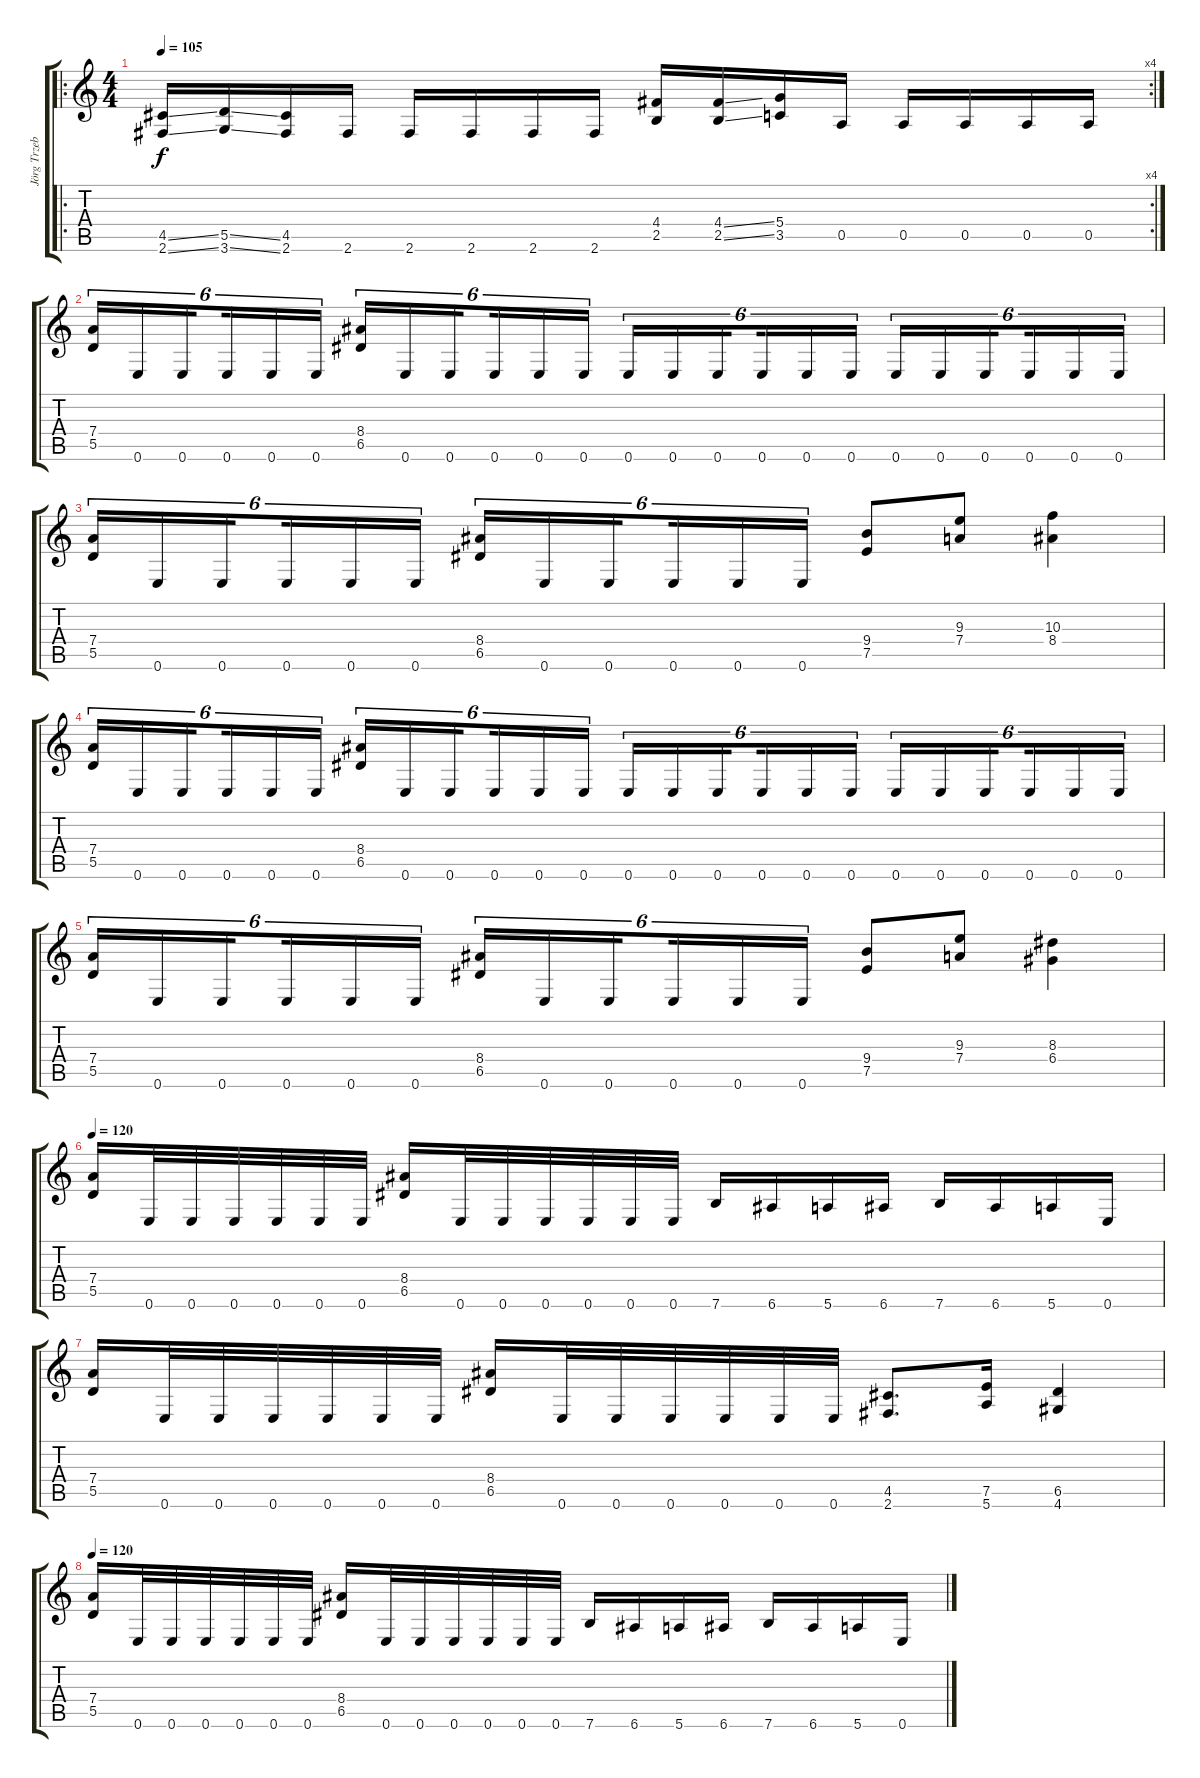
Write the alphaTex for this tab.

\track ("Jörg Trzebiatowski" "Jörg Trzeb") {instrument distortionguitar}
\staff {score tabs}
\tuning (E4 B3 G3 D3 A2 E2) {hide}
\ro
\rc 4
\ts (4 4)
\tempo 105
\clef g2
\ks c
(4.5{ss} 2.6{ss}).16{dy f} (5.5{ss} 3.6{ss}).16 (4.5 2.6).16 2.6.16 2.6.16 2.6.16 2.6.16 2.6.16 (4.4 2.5).16 (4.4{ss} 2.5{ss}).16 (5.4 3.5).16 0.5.16 0.5.16 0.5.16 0.5.16 0.5.16 |
(7.4 5.5).16{tu (6 4)} 0.6.16{tu (6 4)} 0.6.16{tu (6 4) beam splitsecondary} 0.6.16{tu (6 4)} 0.6.16{tu (6 4)} 0.6.16{tu (6 4)} (8.4 6.5).16{tu (6 4)} 0.6.16{tu (6 4)} 0.6.16{tu (6 4) beam splitsecondary} 0.6.16{tu (6 4)} 0.6.16{tu (6 4)} 0.6.16{tu (6 4)} 0.6.16{tu (6 4)} 0.6.16{tu (6 4)} 0.6.16{tu (6 4) beam splitsecondary} 0.6.16{tu (6 4)} 0.6.16{tu (6 4)} 0.6.16{tu (6 4)} 0.6.16{tu (6 4)} 0.6.16{tu (6 4)} 0.6.16{tu (6 4) beam splitsecondary} 0.6.16{tu (6 4)} 0.6.16{tu (6 4)} 0.6.16{tu (6 4)} |
(7.4 5.5).16{tu (6 4)} 0.6.16{tu (6 4)} 0.6.16{tu (6 4) beam splitsecondary} 0.6.16{tu (6 4)} 0.6.16{tu (6 4)} 0.6.16{tu (6 4)} (8.4 6.5).16{tu (6 4)} 0.6.16{tu (6 4)} 0.6.16{tu (6 4) beam splitsecondary} 0.6.16{tu (6 4)} 0.6.16{tu (6 4)} 0.6.16{tu (6 4)} (9.4 7.5).8 (9.3 7.4).8 (10.3 8.4).4 |
(7.4 5.5).16{tu (6 4)} 0.6.16{tu (6 4)} 0.6.16{tu (6 4) beam splitsecondary} 0.6.16{tu (6 4)} 0.6.16{tu (6 4)} 0.6.16{tu (6 4)} (8.4 6.5).16{tu (6 4)} 0.6.16{tu (6 4)} 0.6.16{tu (6 4) beam splitsecondary} 0.6.16{tu (6 4)} 0.6.16{tu (6 4)} 0.6.16{tu (6 4)} 0.6.16{tu (6 4)} 0.6.16{tu (6 4)} 0.6.16{tu (6 4) beam splitsecondary} 0.6.16{tu (6 4)} 0.6.16{tu (6 4)} 0.6.16{tu (6 4)} 0.6.16{tu (6 4)} 0.6.16{tu (6 4)} 0.6.16{tu (6 4) beam splitsecondary} 0.6.16{tu (6 4)} 0.6.16{tu (6 4)} 0.6.16{tu (6 4)} |
(7.4 5.5).16{tu (6 4)} 0.6.16{tu (6 4)} 0.6.16{tu (6 4) beam splitsecondary} 0.6.16{tu (6 4)} 0.6.16{tu (6 4)} 0.6.16{tu (6 4)} (8.4 6.5).16{tu (6 4)} 0.6.16{tu (6 4)} 0.6.16{tu (6 4) beam splitsecondary} 0.6.16{tu (6 4)} 0.6.16{tu (6 4)} 0.6.16{tu (6 4)} (9.4 7.5).8 (9.3 7.4).8 (8.3 6.4).4 |
\tempo 120
(7.4 5.5).16 0.6.32 0.6.32 0.6.32 0.6.32 0.6.32 0.6.32 (8.4 6.5).16 0.6.32 0.6.32 0.6.32 0.6.32 0.6.32 0.6.32 7.6.16 6.6.16 5.6.16 6.6.16 7.6.16 6.6.16 5.6.16 0.6.16 |
(7.4 5.5).16 0.6.32 0.6.32 0.6.32 0.6.32 0.6.32 0.6.32 (8.4 6.5).16 0.6.32 0.6.32 0.6.32 0.6.32 0.6.32 0.6.32 (4.5 2.6).8{d} (7.5 5.6).16 (6.5 4.6).4 |
\tempo 120
(7.4 5.5).16 0.6.32 0.6.32 0.6.32 0.6.32 0.6.32 0.6.32 (8.4 6.5).16 0.6.32 0.6.32 0.6.32 0.6.32 0.6.32 0.6.32 7.6.16 6.6.16 5.6.16 6.6.16 7.6.16 6.6.16 5.6.16 0.6.16
